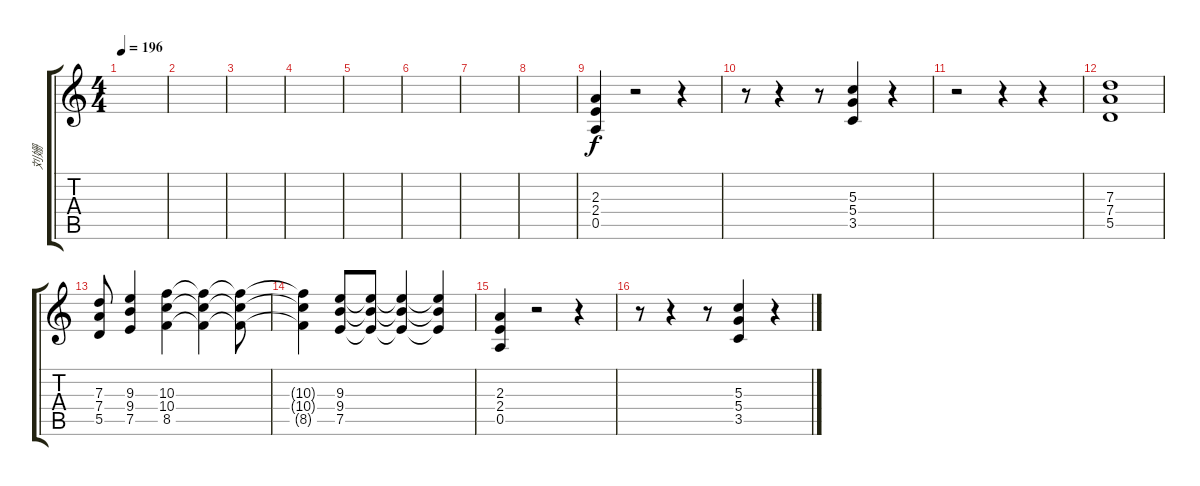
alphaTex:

\track ("刘姗" "刘姗") {instrument distortionguitar}
\staff {score tabs}
\tuning (E4 B3 G3 D3 A2 E2) {hide}
\ts (4 4)
\tempo 196
\clef g2
\ks c
|
|
|
|
|
|
|
|
(2.3 2.4 0.5).4{volume 16} r.2 r.4 |
r.8 r.4 r.8 (5.3 5.4 3.5).4 r.4 |
r.2 r.4 r.4 |
(7.3 7.4 5.5).1 |
(7.3 7.4 5.5).8 (9.3 9.4 7.5).4 (10.3 10.4 8.5).4 (10.3{t} 10.4{t} 8.5{t}).4 (10.3{t} 10.4{t} 8.5{t}).8 |
(10.3{t} 10.4{t} 8.5{t}).4 (9.3 9.4 7.5).8 (9.3{t} 9.4{t} 7.5{t}).8 (9.3{t} 9.4{t} 7.5{t}).4 (9.3{t} 9.4{t} 7.5{t}).4 |
(2.3 2.4 0.5).4{volume 16} r.2 r.4 |
r.8 r.4 r.8 (5.3 5.4 3.5).4 r.4
